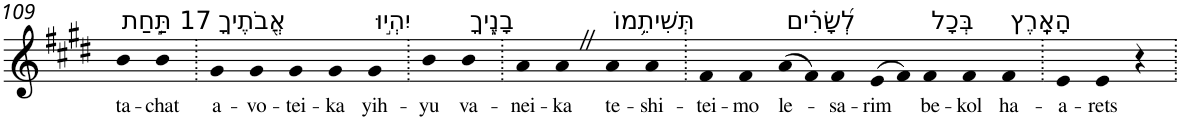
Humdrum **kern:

**kern	**text
*part1	*part1
*staff1	*staff1
*I"Piano	*
*I'Pno	*
!!LO:PB:g=z
*clefG2	*
*k[f#c#g#d#]	*
*E:	*
=109	=109
!LO:TX:a:t=17 תַּ֣חַת	!
!	!LO:LY:b
4b	ta-
!	!LO:LY:b
4b	-chat
=110.	=110.
!LO:TX:a:t=אֲ֭בֹתֶיךָ	!
!	!LO:LY:b
4g#	a-
!	!LO:LY:b
4g#	-vo-
!	!LO:LY:b
4g#	-tei-
!	!LO:LY:b
4g#	-ka
!LO:TX:a:t=יִהְי֣וּ	!
!	!LO:LY:b
4g#	yih-
=111.	=111.
!	!LO:LY:b
4b	-yu
!LO:TX:a:t=בָנֶ֑יךָ	!
!	!LO:LY:b
4b	va-
=112.	=112.
!	!LO:LY:b
4a	-nei-
!	!LO:LY:b
4aZ	-ka
!LO:TX:a:t=תְּשִׁיתֵ֥מוֹ	!
!	!LO:LY:b
4a	te-
!	!LO:LY:b
4a	-shi-
=113.	=113.
!	!LO:LY:b
4f#	-tei-
!	!LO:LY:b
4f#	-mo
!LO:TX:a:t=לְ֝שָׂרִ֗ים	!
!	!LO:LY:b
(>8a	le-
8f#)	.
!	!LO:LY:b
4f#	-sa-
!	!LO:LY:b
(>8e	-rim
8f#)	.
!LO:TX:a:t=בְּכָל	!
!	!LO:LY:b
4f#	be-
!	!LO:LY:b
4f#	-kol
!LO:TX:a:t=הָאָֽרֶץ	!
!	!LO:LY:b
4f#	ha-
=114.	=114.
!	!LO:LY:b
4e	-a-
!	!LO:LY:b
4e	-rets
4r	.
=.	=.
*-	*-
